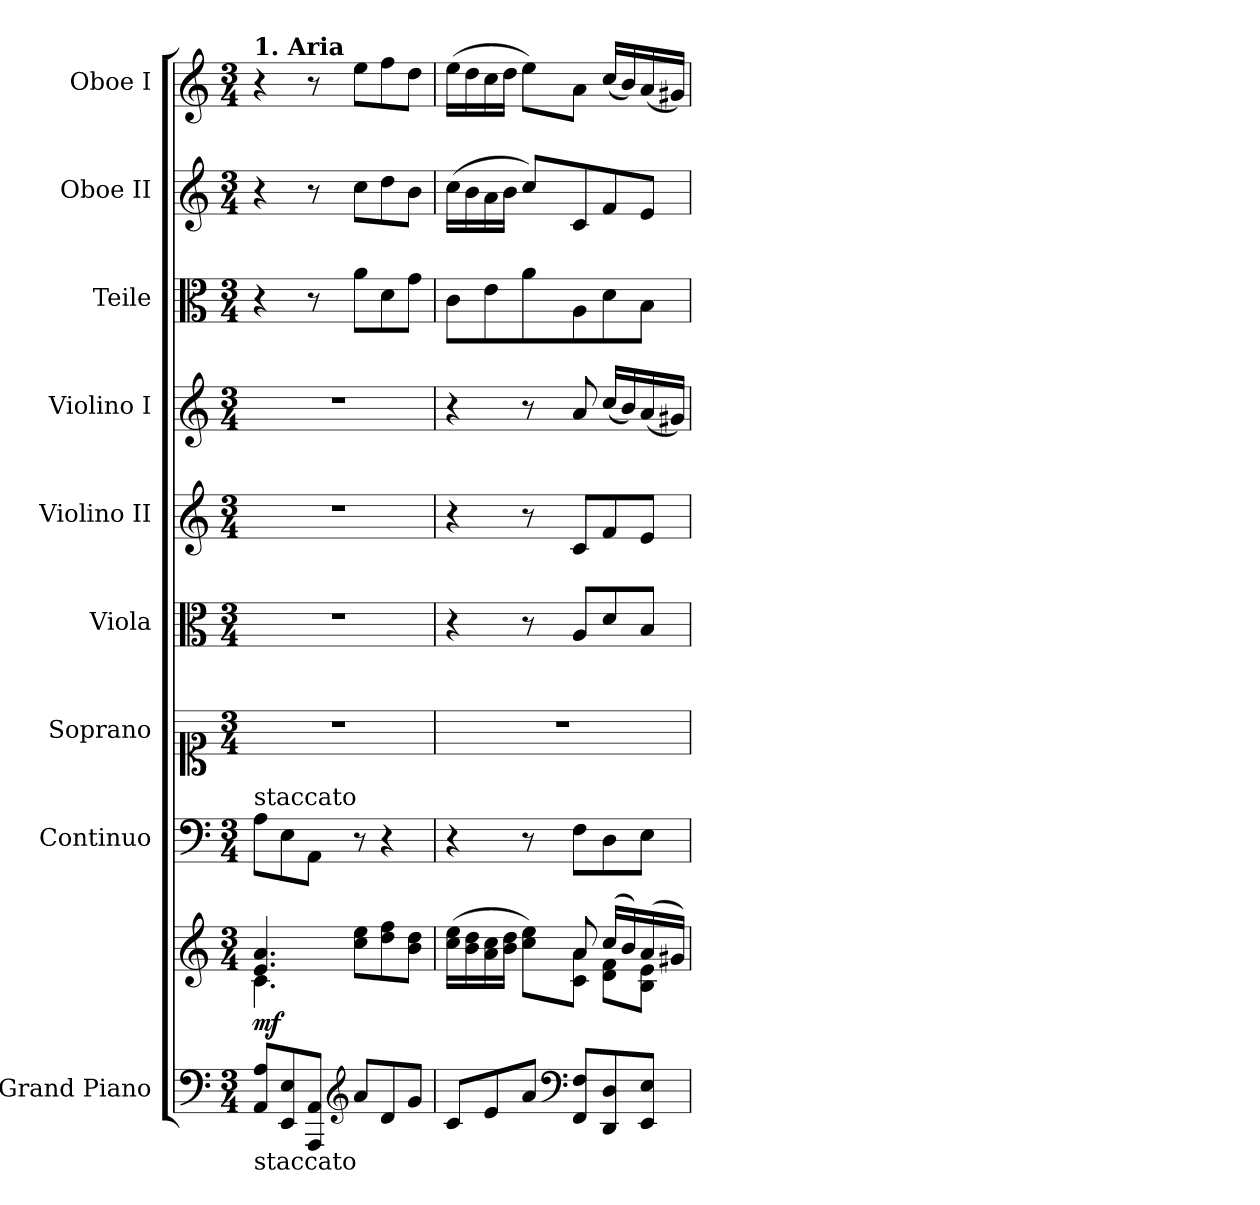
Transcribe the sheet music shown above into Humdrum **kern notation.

**kern	**kern	**dynam	**kern	**kern	**kern	**kern	**kern	**kern	**kern	**kern
*part9	*part9	*part9	*part8	*part7	*part6	*part5	*part4	*part3	*part2	*part1
*staff10	*staff9	*staff9/10	*staff8	*staff7	*staff6	*staff5	*staff4	*staff3	*staff2	*staff1
*I"Grand Piano	*	*	*I"Continuo	*I"Soprano	*I"Viola	*I"Violino II	*I"Violino I	*I"Teile	*I"Oboe II	*I"Oboe I
*I'Pno	*	*	*	*	*	*	*	*	*I'Ob	*I'Ob
*clefF4	*clefG2	*	*clefF4	*clefC1	*clefC3	*clefG2	*clefG2	*clefC3	*clefG2	*clefG2
*k[]	*k[]	*	*k[]	*k[]	*k[]	*k[]	*k[]	*k[]	*k[]	*k[]
*M3/4	*M3/4	*	*M3/4	*M3/4	*M3/4	*M3/4	*M3/4	*M3/4	*M3/4	*M3/4
=1	=1	=1	=1	=1	=1	=1	=1	=1	=1	=1
*	*^	*	*	*	*	*	*	*	*	*
!	!	!	!	!	!	!	!	!	!	!	!LO:TX:a:B:t=1. Aria
!	!	!	!	!LO:TX:a:t=staccato	!	!	!	!	!	!	!
!LO:TX:b:t=staccato	!	!	!	!	!	!	!	!	!	!	!
!	!	!	!LO:DY:b	!	!	!	!	!	!	!	!
8AA/ 8A/L	4.e/ 4.a/	4.c\	mf	8A\L	2.r	2.r	2.r	2.r	4r	4r	4r
8EE/ 8E/	.	.	.	8E\	.	.	.	.	.	.	.
8AAA/ 8AA/J	.	.	.	8AA\J	.	.	.	.	8r	8r	8r
*clefG2	*	*	*	*	*	*	*	*	*	*	*
8a/L	8cc\ 8ee\L	4.ryy	.	8r	.	.	.	.	8a\L	8cc\L	8ee\L
8d/	8dd\ 8ff\	.	.	4r	.	.	.	.	8d\	8dd\	8ff\
8g/J	8b\ 8dd\J	.	.	.	.	.	.	.	8g\J	8b\J	8dd\J
=2	=2	=2	=2	=2	=2	=2	=2	=2	=2	=2	=2
8c/L	(>16cc\ 16ee\LL	4ryy	.	4r	2.r	4r	4r	4r	8c\L	(>16cc\LL	(>16ee\LL
.	16b\ 16dd\	.	.	.	.	.	.	.	.	16b\	16dd\
8e/	16a\ 16cc\	.	.	.	.	.	.	.	8e\	16a\	16cc\
.	16b\ 16dd\JJ	.	.	.	.	.	.	.	.	16b\JJ	16dd\JJ
8a/J	8ryy	8cc\ 8ee\L)	.	8r	.	8r	8r	8r	8a\	8cc/L)	8ee\L)
*clefF4	*	*	*	*	*	*	*	*	*	*	*
8FF/ 8F/L	8a/	8c\ 8a\J	.	8F\L	.	8A/L	8c/L	8a/	8A\	8c/	8a\J
8DD/ 8D/	(>16cc/LL	8d\ 8f\L	.	8D\	.	8d/	8f/	(<16cc/LL	8d\	8f/	(<16cc/LL
.	16b/)	.	.	.	.	.	.	16b/)	.	.	16b/)
8EE/ 8E/J	(>16a/	8B\ 8e\J	.	8E\J	.	8B/J	8e/J	(<16a/	8B\J	8e/J	(<16a/
.	16g#X/JJ)	.	.	.	.	.	.	16g#X/JJ)	.	.	16g#X/JJ)
*	*v	*v	*	*	*	*	*	*	*	*	*
=	=	=	=	=	=	=	=	=	=	=
*-	*-	*-	*-	*-	*-	*-	*-	*-	*-	*-
